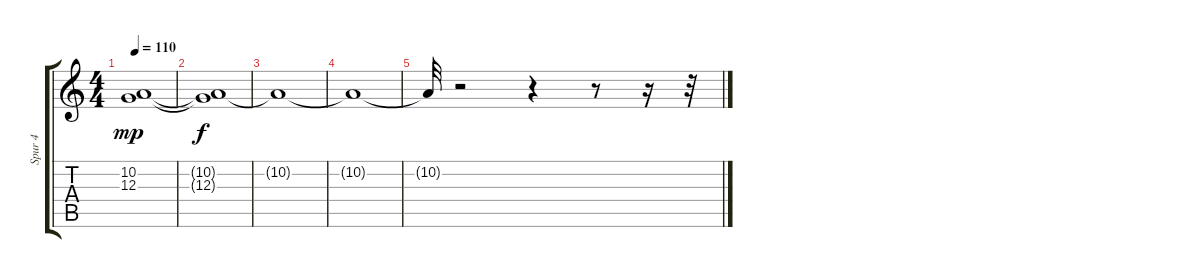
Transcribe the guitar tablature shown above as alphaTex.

\track ("Spur 4" "Spur 4") {instrument synthstrings1}
\staff {score tabs}
\tuning (E4 B3 G3 D3 A2 E2) {hide}
\ts (4 4)
\tempo 110
\clef g2
\ks c
(10.2 12.3).1{dy mp} |
(10.2{t} 12.3{t}).1{dy f} |
10.2{t}.1 |
10.2{t}.1 |
10.2{t}.32 r.2 r.4 r.8 r.16 r.32
